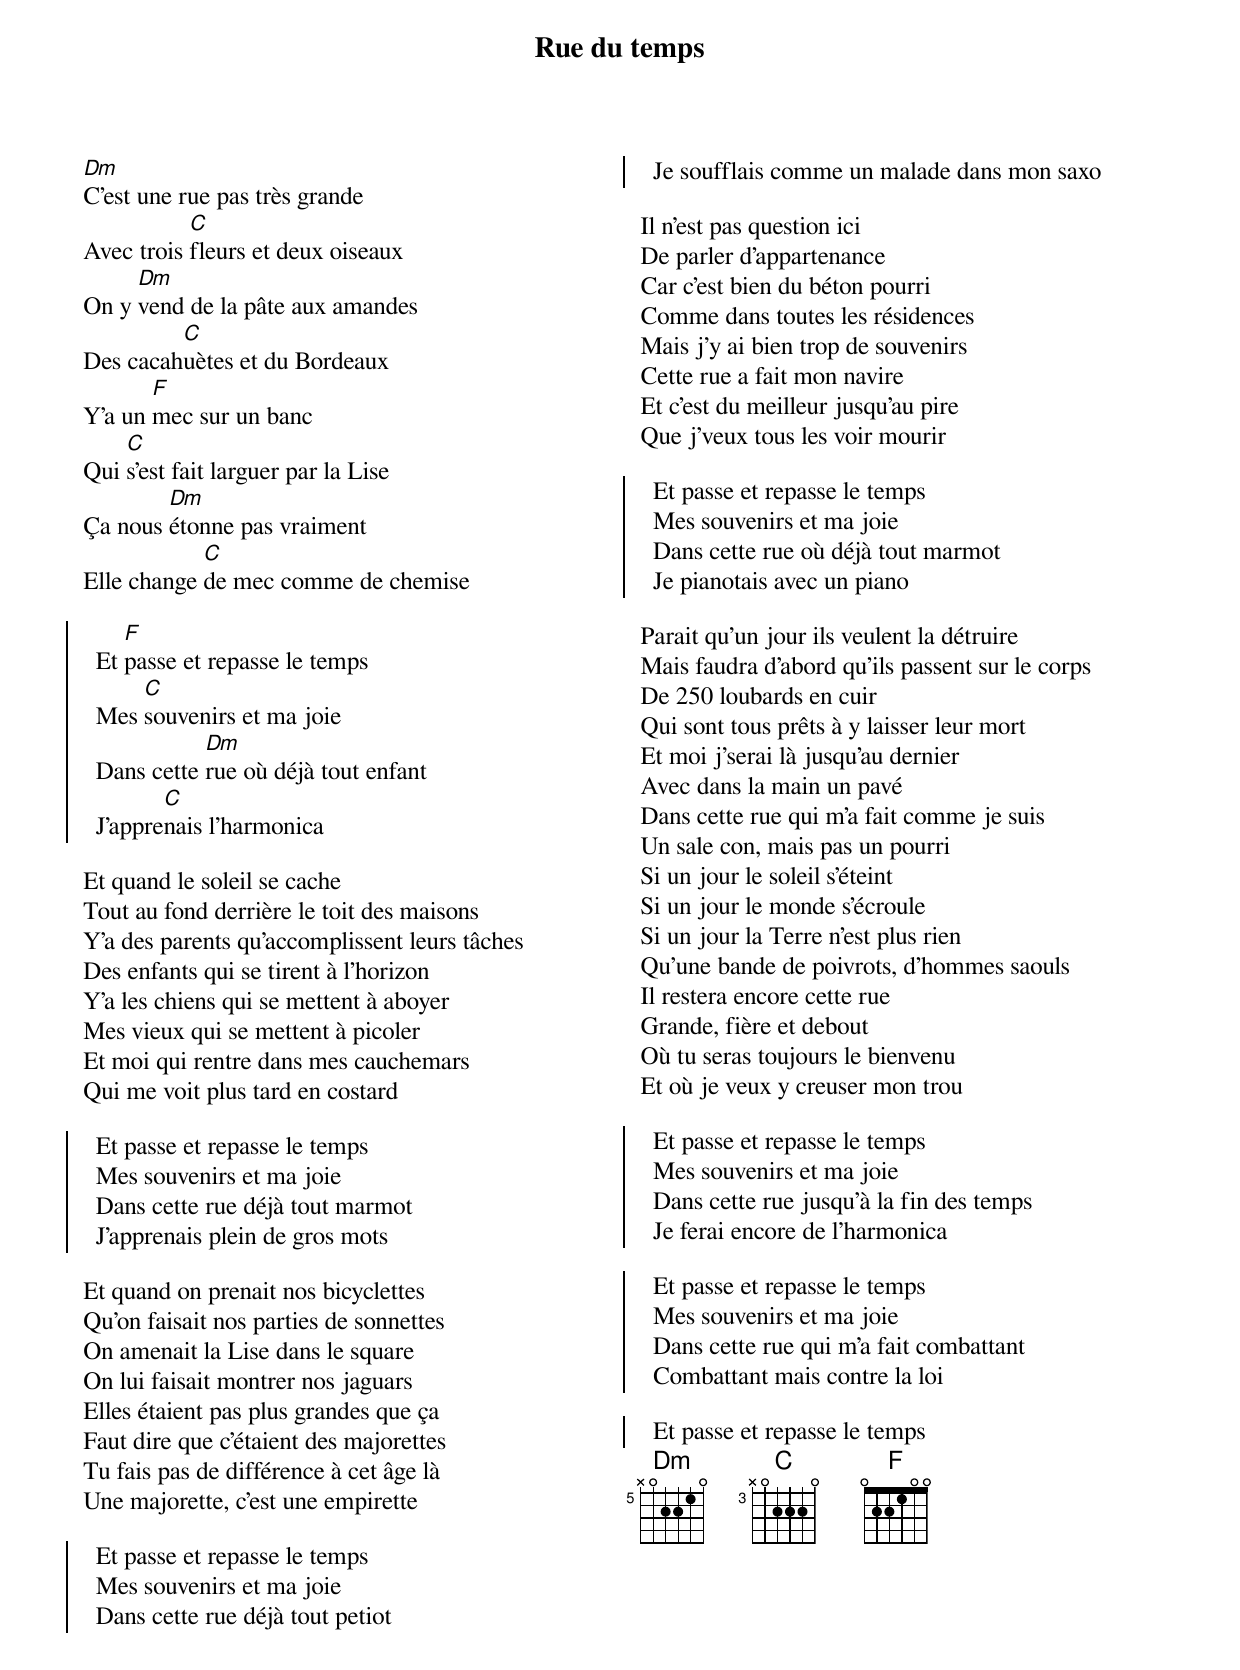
{title: Rue du temps}
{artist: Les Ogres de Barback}
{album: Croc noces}
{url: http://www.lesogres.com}
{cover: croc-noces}
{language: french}
{columns: 2}
{define: Dm base-fret 5 frets X 0 2 2 1 0}
{define: F base-fret 1 frets 0 2 2 1 0 0}
{define: C base-fret 3 frets X 0 2 2 2 0}

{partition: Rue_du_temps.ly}

[Dm]C'est une rue pas très grande
Avec trois [C]fleurs et deux oiseaux
On y [Dm]vend de la pâte aux amandes
Des cacah[C]uètes et du Bordeaux
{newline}
Y'a un [F]mec sur un banc
Qui [C]s'est fait larguer par la Lise
Ça nous [Dm]étonne pas vraiment
Elle change [C]de mec comme de chemise

{start_of_chorus}
  Et [F]passe et repasse le temps
  Mes [C]souvenirs et ma joie
  Dans cette [Dm]rue où déjà tout enfant
  J'appre[C]nais l'harmonica
{end_of_chorus}

Et quand le soleil se cache
Tout au fond derrière le toit des maisons
Y'a des parents qu'accomplissent leurs tâches
Des enfants qui se tirent à l'horizon
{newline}
Y'a les chiens qui se mettent à aboyer
Mes vieux qui se mettent à picoler
Et moi qui rentre dans mes cauchemars
Qui me voit plus tard en costard

{start_of_chorus}
  Et passe et repasse le temps
  Mes souvenirs et ma joie
  Dans cette rue déjà tout marmot
  J'apprenais plein de gros mots
{end_of_chorus}

Et quand on prenait nos bicyclettes
Qu'on faisait nos parties de sonnettes
On amenait la Lise dans le square
On lui faisait montrer nos jaguars
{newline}
Elles étaient pas plus grandes que ça
Faut dire que c'étaient des majorettes
Tu fais pas de différence à cet âge là
Une majorette, c'est une empirette

{start_of_chorus}
  Et passe et repasse le temps
  Mes souvenirs et ma joie
  Dans cette rue déjà tout petiot
  Je soufflais comme un malade dans mon saxo
{end_of_chorus}

Il n'est pas question ici
De parler d'appartenance
Car c'est bien du béton pourri
Comme dans toutes les résidences
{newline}
Mais j'y ai bien trop de souvenirs
Cette rue a fait mon navire
Et c'est du meilleur jusqu'au pire
Que j'veux tous les voir mourir

{start_of_chorus}
  Et passe et repasse le temps
  Mes souvenirs et ma joie
  Dans cette rue où déjà tout marmot
  Je pianotais avec un piano
{end_of_chorus}

Parait qu'un jour ils veulent la détruire
Mais faudra d'abord qu'ils passent sur le corps
De 250 loubards en cuir
Qui sont tous prêts à y laisser leur mort
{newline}
Et moi j'serai là jusqu'au dernier
Avec dans la main un pavé
Dans cette rue qui m'a fait comme je suis
Un sale con, mais pas un pourri
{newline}
Si un jour le soleil s'éteint
Si un jour le monde s'écroule
Si un jour la Terre n'est plus rien
Qu'une bande de poivrots, d'hommes saouls
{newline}
Il restera encore cette rue
Grande, fière et debout
Où tu seras toujours le bienvenu
Et où je veux y creuser mon trou

{start_of_chorus}
  Et passe et repasse le temps
  Mes souvenirs et ma joie
  Dans cette rue jusqu'à la fin des temps
  Je ferai encore de l'harmonica
{end_of_chorus}

{start_of_chorus}
  Et passe et repasse le temps
  Mes souvenirs et ma joie
  Dans cette rue qui m'a fait combattant
  Combattant mais contre la loi
{end_of_chorus}

{start_of_chorus}
  Et passe et repasse le temps
{end_of_chorus}
